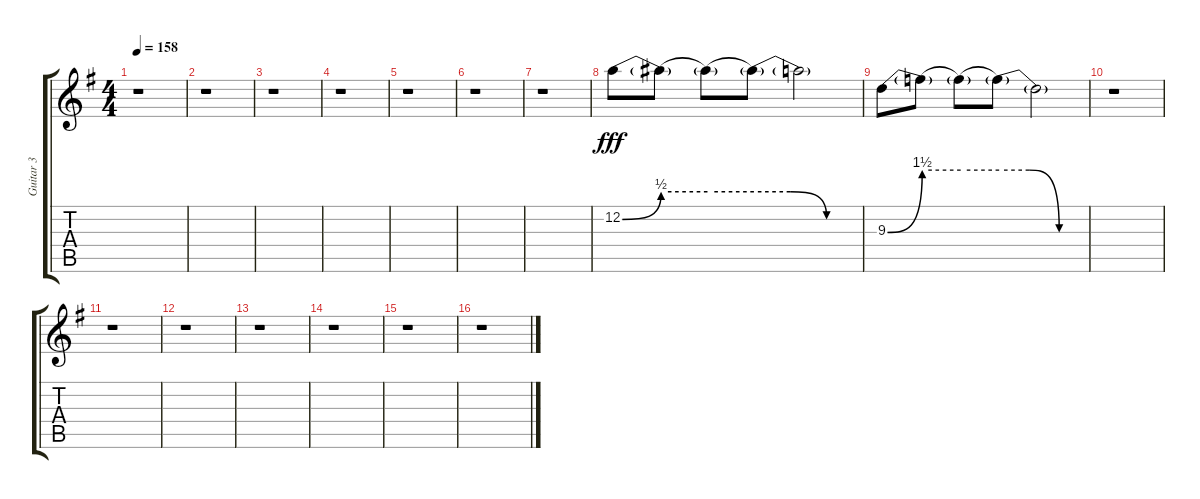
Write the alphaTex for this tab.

\track ("Guitar 3" "Guitar 3") {instrument overdrivenguitar}
\staff {score tabs}
\tuning (D4 A3 F3 C3 G2 D2) {hide}
\ts (4 4)
\tempo 158
\clef g2
\ks g
r.1{dy fff} |
r.1 |
r.1 |
r.1 |
r.1 |
r.1 |
r.1 |
12.2{be (bend 0 0 60 2)}.8 12.2{be (hold 0 2 60 2) t}.8 12.2{be (hold 0 2 60 2) t}.8 12.2{be (custom 0 2 20 2 40 0 60 0) t}.8 12.2{t}.2 |
9.3{be (bend 0 0 60 6)}.8 9.3{be (hold 0 6 60 6) t}.8 9.3{be (hold 0 6 60 6) t}.8 9.3{be (custom 0 6 20 6 40 0 60 0) t}.8 9.3{t}.2 |
r.1 |
r.1 |
r.1 |
r.1 |
r.1 |
r.1 |
r.1
